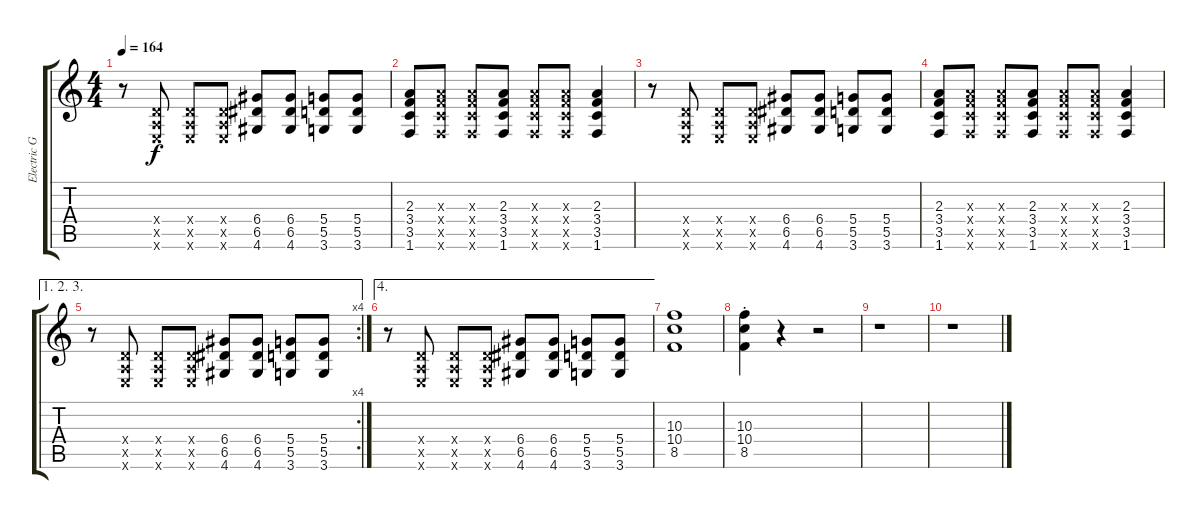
\track ("Electric Guitar II" "Electric G") {instrument overdrivenguitar}
\staff {score tabs}
\tuning (E4 B3 G3 D3 A2 E2) {hide}
\ts (4 4)
\tempo 164
\clef g2
\ks c
r.8{dy f} (0.4{x} 0.5{x} 0.6{x}).8 (0.4{x} 0.5{x} 0.6{x}).8 (0.4{x} 0.5{x} 0.6{x}).8 (6.4 6.5 4.6).8 (6.4 6.5 4.6).8 (5.4 5.5 3.6).8 (5.4 5.5 3.6).8 |
(2.3 3.4 3.5 1.6).8 (2.3{x} 3.4{x} 3.5{x} 1.6{x}).8 (2.3{x} 3.4{x} 3.5{x} 1.6{x}).8 (2.3 3.4 3.5 1.6).8 (2.3{x} 3.4{x} 3.5{x} 1.6{x}).8 (2.3{x} 3.4{x} 3.5{x} 1.6{x}).8 (2.3 3.4 3.5 1.6).4 |
r.8 (0.4{x} 0.5{x} 0.6{x}).8 (0.4{x} 0.5{x} 0.6{x}).8 (0.4{x} 0.5{x} 0.6{x}).8 (6.4 6.5 4.6).8 (6.4 6.5 4.6).8 (5.4 5.5 3.6).8 (5.4 5.5 3.6).8 |
(2.3 3.4 3.5 1.6).8 (2.3{x} 3.4{x} 3.5{x} 1.6{x}).8 (2.3{x} 3.4{x} 3.5{x} 1.6{x}).8 (2.3 3.4 3.5 1.6).8 (2.3{x} 3.4{x} 3.5{x} 1.6{x}).8 (2.3{x} 3.4{x} 3.5{x} 1.6{x}).8 (2.3 3.4 3.5 1.6).4 |
\ae (1 2 3)
\rc 4
r.8 (0.4{x} 0.5{x} 0.6{x}).8 (0.4{x} 0.5{x} 0.6{x}).8 (0.4{x} 0.5{x} 0.6{x}).8 (6.4 6.5 4.6).8 (6.4 6.5 4.6).8 (5.4 5.5 3.6).8 (5.4 5.5 3.6).8 |
\ae 4
r.8 (0.4{x} 0.5{x} 0.6{x}).8 (0.4{x} 0.5{x} 0.6{x}).8 (0.4{x} 0.5{x} 0.6{x}).8 (6.4 6.5 4.6).8 (6.4 6.5 4.6).8 (5.4 5.5 3.6).8 (5.4 5.5 3.6).8 |
(10.3 10.4 8.5).1 |
(10.3{st} 10.4{st} 8.5{st}).4 r.4 r.2 |
r.1 |
r.1
